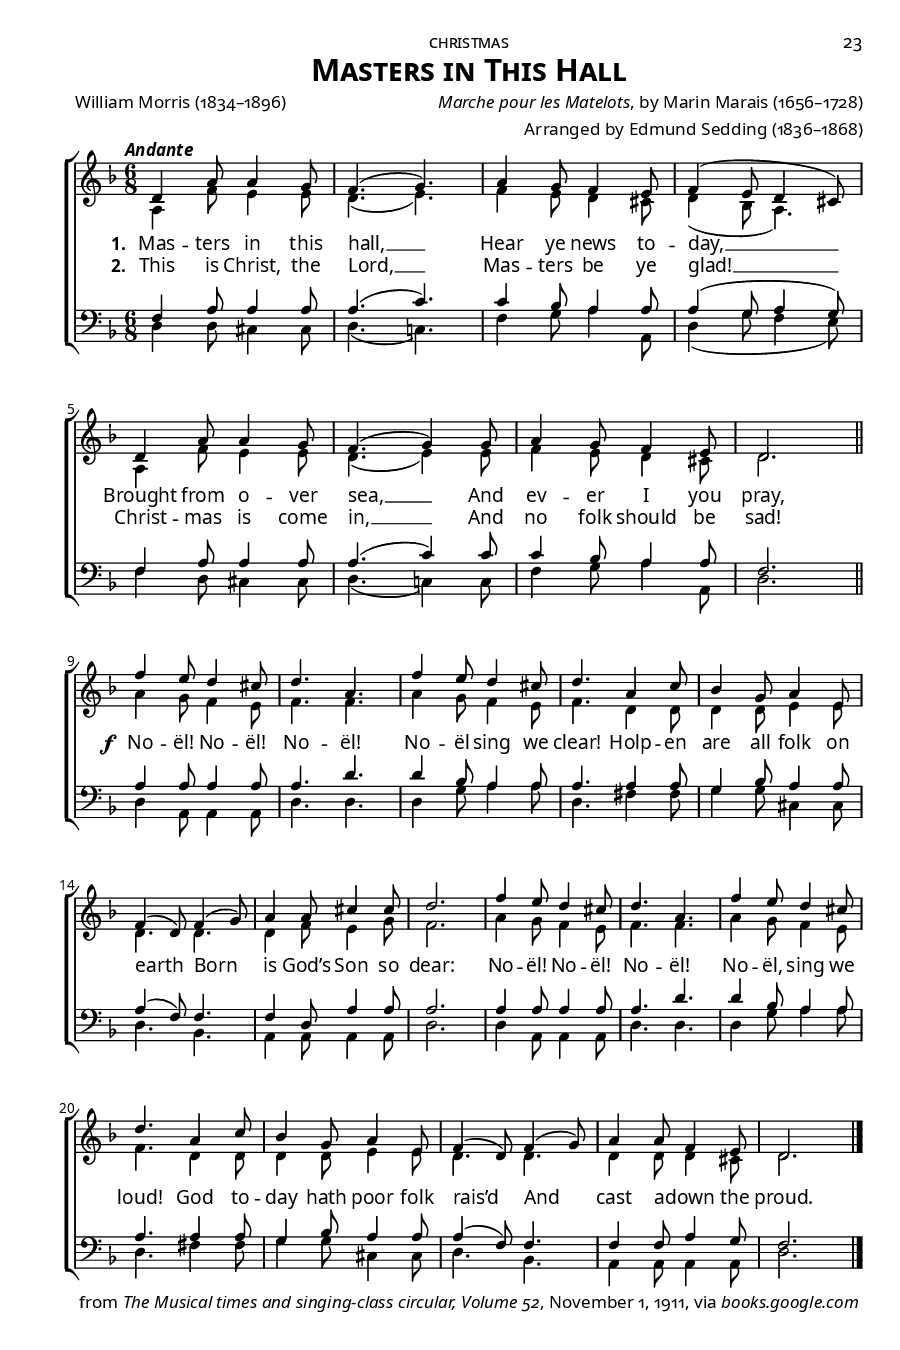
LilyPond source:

\version "2.14.2"
\include "util.ly"
\header {
  title = \markup{\override #'(font-name . "Garamond Premier Pro Semibold"){ \abs-fontsize #15 \smallCapsOldStyle"Masters in This Hall"}}
  poet = \markup\oldStyleNum"William Morris (1834–1896)"
  composer = \markup\concat{\italic"Marche pour les Matelots" \oldStyleNum", by Marin Marais (1656–1728)"}
  arranger = \markup\oldStyleNum"Arranged by Edmund Sedding (1836–1868)"
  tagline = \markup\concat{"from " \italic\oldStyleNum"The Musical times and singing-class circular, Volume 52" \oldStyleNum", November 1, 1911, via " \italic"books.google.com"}
}
\paper {
  paper-height = 9\in
  paper-width = 6\in
  indent = 0\in
  %system-system-spacing = #'((basic-distance . 10) (padding . 0))
  system-system-spacing =
    #'((basic-distance . 0)
       (minimum-distance . 0)
       (padding . -5)
       (stretchability . 100))
  ragged-last-bottom = ##f
  ragged-bottom = ##f
  two-sided = ##t
  inner-margin = 0.5\in
  outer-margin = 0.25\in
  top-margin = 0.25\in
  bottom-margin = 0.25\in
  first-page-number = #023
  print-first-page-number = ##t
  headerLine = \markup{\override #'(font-name . "Garamond Premier Pro") \smallCapsOldStyle"christmas"}
  oddHeaderMarkup = \markup\fill-line{
     \override #'(font-name . "Garamond Premier Pro")\abs-fontsize #8.5
     \combine 
        \fill-line{"" \on-the-fly #print-page-number-check-first
        \oldStylePageNum""
        }
        \fill-line{\headerLine}
  }
  evenHeaderMarkup = \markup {
     \override #'(font-name . "Garamond Premier Pro")\abs-fontsize #8.5
     \combine
        \on-the-fly #print-page-number-check-first
        \oldStylePageNum""
        \fill-line{\headerLine}
  }
}
#(set-global-staff-size 15) \paper{ #(define fonts (make-pango-font-tree "GoudyOlSt BT" "Garamond Premier Pro" "Garamond Premier Pro" (/ 15 20))) }
global = {
  \key f \major
  \time 6/8
  \autoBeamOff
  \override DynamicLineSpanner #'staff-padding = #0.0
  \override DynamicLineSpanner #'Y-extent = #'(-0.2 . 0.2)
}

sopMusic = \relative c' {
  \tempo \markup\italic"Andante"
  d4 a'8 a4 g8 |
  f4.( g) |
  a4 g8 f4 e8 |
  f4( e8 d4 cis8) |
  
  d4 a'8 a4 g8 |
  f4.( g4) g8 |
  a4 g8 f4 e8 |
  d2. \bar"||" \break
  
  \repeat unfold 2 {
    f'4 e8 d4 cis8 |
    d4. a |
    f'4 e8 d4 cis8 |
    d4.a4 c8 |
    
    bes4 g8 a4 e8 |
    f4( d8) f4( g8) |
  }
  \alternative {
    {
      a4 a8 cis4 cis8 |
      d2. |
    }
    {
      a4 a8 f4 e8 |
      d2. \bar"|."
    }
  }
}
sopWords = \lyricmode {
  
}

altoMusic = \relative c' {
  a4 f'8 e4 e8 |
  d4.( e) |
  f4 e8 d4 cis8 |
  d4( bes8 a4.) |
  
  a4 f'8 e4 e8 |
  d4.( e4) e8 |
  f4 e8 d4 cis8 |
  d2.
  
  \repeat unfold 2 {
    a'4 g8 f4 e8 |
    f4. f |
    a4 g8 f4 e8 |
    f4. d4 d8 |
    
    d4 d8 e4 e8 |
    d4. d |
  }
  \alternative {
    {
      d4 f8 e4 g8 |
      f2. |
    }
    {
      d4 d8 d4 cis8 |
      d2. \bar"|."
    }
  }
}
altoWords = {
  \dropLyricsV
  \lyricmode {
    \set stanza = #"1. "
    Mas -- ters in this hall, __
    Hear ye news to -- day, __
    Brought from o -- ver sea, __
    And ev -- er I you pray,
  }
  \set stanza = \markup\dynamic"f "
  \lyricmode{
    \dropLyricsVII
    No -- ël! No -- ël! No -- ël! 
    No -- ël sing we clear! Holp -- en are all folk on earth
    Born is God’s Son so dear:
    
    No -- ël! No -- ël! No -- ël! 
    No -- ël, sing we loud!
    God to -- day hath poor folk rais’d
    And cast a -- down the proud.
  }
}
altoWordsII = \lyricmode {
  \dropLyricsV
%\markup\italic
  \set stanza = #"2. "
  This is Christ, the Lord, __
  Mas -- ters be ye glad! __ 
  Christ -- mas is come in, __
  And no folk should be sad!
}
altoWordsIII = \lyricmode {
  \set stanza = #"3. "
  \set ignoreMelismata = ##t
}
altoWordsIV = \lyricmode {
  \set stanza = #"4. "
  \set ignoreMelismata = ##t
}
altoWordsV = \lyricmode {
  \set stanza = #"5. "
  \set ignoreMelismata = ##t
}
altoWordsVI = \lyricmode {
  \set stanza = #"6. "
  \set ignoreMelismata = ##t
}
tenorMusic = \relative c {
  f4 a8 a4 a8 |
  a4.( c) |
  c4 bes8 a4 a8 |
  a4( g8 a4 g8) |
  
  f4 a8 a4 a8 |
  a4.( c4) c8 |
  c4 bes8 a4 a8 |
  f2.
  
  \repeat unfold 2 {
    a4 a8 a4 a8 |
    a4. d |
    d4 bes8 a4 a8 |
    a4. a4 a8 |
    
    g4 bes8 a4 a8 |
    a4( f8) f4. |
  }
  \alternative {
    {
      f4 d8 a'4 a8 |
      a2. |
    }
    {
      f4 f8 a4 g8 |
      f2. \bar "|."
    }
  }
}
tenorWords = \lyricmode {

}

bassMusic = \relative c{
  d4 d8 cis4 cis8 |
  d4.( c!) |
  f4 g8 a4 a,8 |
  d4( g8 f4 e8) |
  
  f4 d8 cis4 cis8 |
  d4.( c!4) c8 |
  f4 g8 a4 a,8 |
  d2. |
  
  \repeat unfold 2 {
    d4 a8 a4 a8 |
    d4. d |
    d4 g8 a4 a8 |
    d,4. fis4 fis8 |
    
    g4 g8 cis,4 cis8 |
    d4. bes |
  }
  \alternative {
    {
      a4 a8 a4 a8 |
      d2.
    }
    {
      a4 a8 a4 a8 |
      d2. \bar"|."
    }
  }
}

\score {
  <<
   \new ChoirStaff <<
%    \new Lyrics = sopranos \with { \override VerticalAxisGroup #'nonstaff-relatedstaff-spacing = #'((basic-distance . 1)) }
    \new Staff = women <<
      \new Voice = "sopranos" { \voiceOne << \global \sopMusic >> }
      \new Voice = "altos" { \voiceTwo << \global \altoMusic >> }
    >>
    \new Lyrics \with { alignAboveContext = #"women" \override VerticalAxisGroup #'nonstaff-relatedstaff-spacing = #'((basic-distance . 1))} \lyricsto "sopranos" \sopWords
     \new Lyrics = "altosVI"  \with { alignBelowContext = #"women" \override VerticalAxisGroup #'nonstaff-relatedstaff-spacing = #'((basic-distance . 1))} \lyricsto "altos" \altoWordsVI
    \new Lyrics = "altosV"  \with { alignBelowContext = #"women" \override VerticalAxisGroup #'nonstaff-relatedstaff-spacing = #'((basic-distance . 1))} \lyricsto "altos" \altoWordsV
    \new Lyrics = "altosIV"  \with { alignBelowContext = #"women" \override VerticalAxisGroup #'nonstaff-relatedstaff-spacing = #'((basic-distance . 1))} \lyricsto "altos" \altoWordsIV
    \new Lyrics = "altosIII"  \with { alignBelowContext = #"women" \override VerticalAxisGroup #'nonstaff-relatedstaff-spacing = #'((basic-distance . 1))} \lyricsto "altos" \altoWordsIII
    \new Lyrics = "altosII"  \with { alignBelowContext = #"women" \override VerticalAxisGroup #'nonstaff-relatedstaff-spacing = #'((basic-distance . 1))} \lyricsto "sopranos" \altoWordsII
    \new Lyrics = "altos"  \with { alignBelowContext = #"women" \override VerticalAxisGroup #'nonstaff-relatedstaff-spacing = #'((basic-distance . 1))} \lyricsto "sopranos" \altoWords
   \new Staff = men <<
      \clef bass
      \new Voice = "tenors" { \voiceOne << \global \tenorMusic >> }
      \new Voice = "basses" { \voiceTwo << \global \bassMusic >> }
    >>
    \new Lyrics \with { alignAboveContext = #"men" \override VerticalAxisGroup #'nonstaff-relatedstaff-spacing = #'((basic-distance . 1)) } \lyricsto "tenors" \tenorWords
  >>
  >>
  \layout {
    \context {
      \Score
      %\override SpacingSpanner #'base-shortest-duration = #(ly:make-moment 1 8)
      %\override SpacingSpanner #'common-shortest-duration = #(ly:make-moment 1 4)
    }
    \context {
      % Remove all empty staves
      % \Staff \RemoveEmptyStaves \override VerticalAxisGroup #'remove-first = ##t
    }
  }
  \midi {
    %\tempo 4 = 90
    \set Staff.midiInstrument = "flute"
  
    \context {
      \Voice
      \remove "Dynamic_performer"
    }
  }
}
